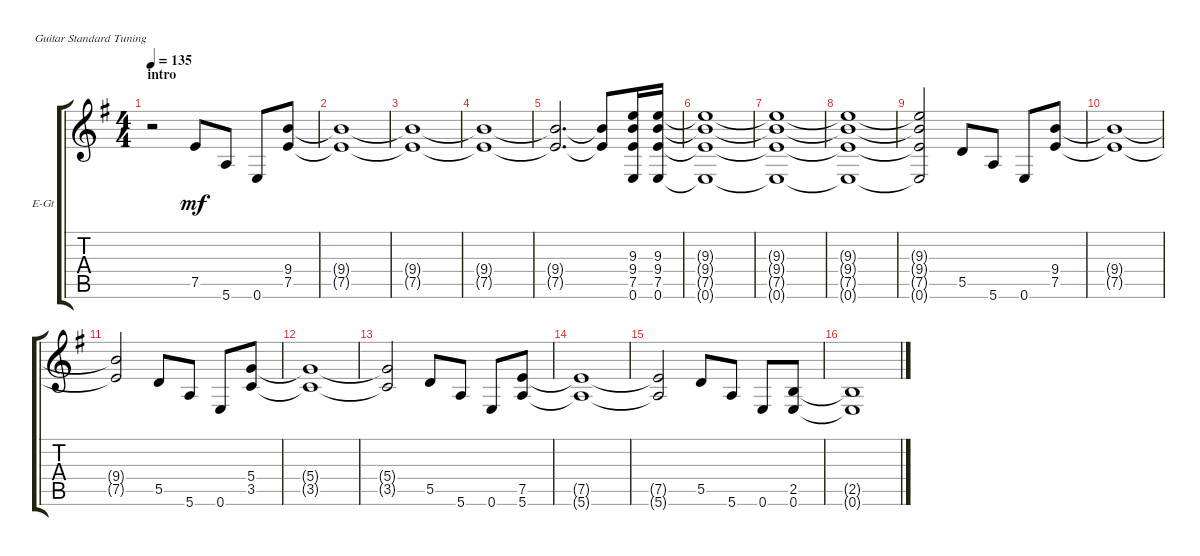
\defaultSystemsLayout 4
\bracketExtendMode groupsimilarinstruments
\firstSystemTrackNameOrientation horizontal
\otherSystemsTrackNameOrientation horizontal
\track ("Electric Guitar" "E-Gt") {instrument distortionguitar}
\staff {score tabs}
\tuning (E4 B3 G3 D3 A2 E2)
\ts (4 4)
\section ("" "intro")
\tempo 135
\clef g2
\ks g
r.2{dy mf instrument distortionguitar} 7.5.8 5.6.8 0.6.8 (7.5 9.4).8 |
(9.4{t} 7.5{t}).1 |
(7.5{t} 9.4{t}).1 |
(9.4{t} 7.5{t}).1 |
(7.5{t} 9.4{t}).2{d} (9.4{t} 7.5{t}).8 (0.6 7.5 9.4 9.3).16 (0.6 7.5 9.4 9.3).16 |
(0.6{t} 7.5{t} 9.4{t} 9.3{t}).1 |
(9.3{t} 9.4{t} 7.5{t} 0.6{t}).1 |
(0.6{t} 7.5{t} 9.4{t} 9.3{t}).1 |
(9.3{t} 9.4{t} 7.5{t} 0.6{t}).2 5.5.8 5.6.8 0.6.8 (7.5 9.4).8 |
(7.5{t} 9.4{t}).1 |
(9.4{t} 7.5{t}).2 5.5.8 5.6.8 0.6.8 (3.5 5.4).8 |
(5.4{t} 3.5{t}).1 |
(3.5{t} 5.4{t}).2 5.5.8 5.6.8 0.6.8 (5.6 7.5).8 |
(7.5{t} 5.6{t}).1 |
(5.6{t} 7.5{t}).2 5.5.8 5.6.8 0.6.8 (2.5 0.6).8 |
(0.6{t} 2.5{t}).1
